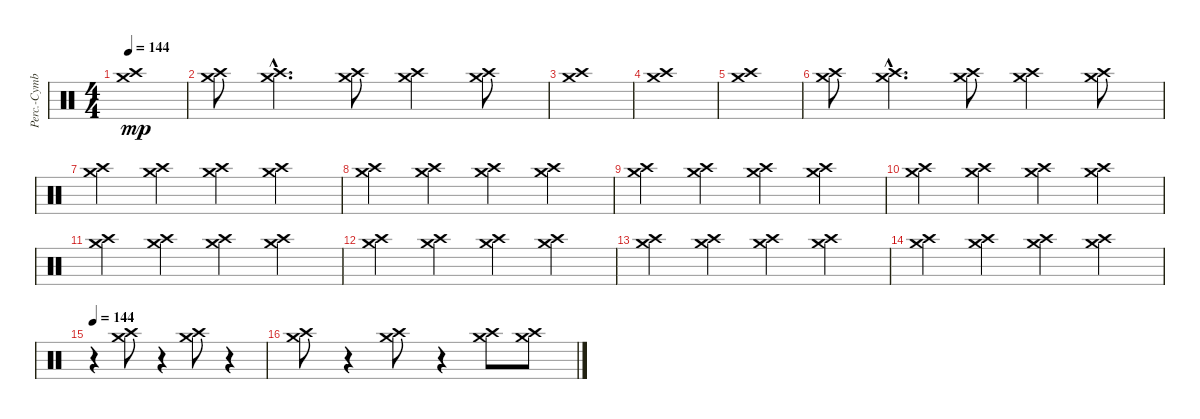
\track ("Perc.-Cymbals" "Perc.-Cymb") {instrument percussion}
\staff {score}
\articulation defaults
\ts (4 4)
\tempo 144
\clef neutral
\ks c
("Crash high (hit)" "Crash medium (hit)").1{dy mp} |
("Crash high (hit)" "Crash medium (hit)").8 ("Crash high (hit)"{hac} "Crash medium (hit)"{hac}).4{d} ("Crash high (hit)" "Crash medium (hit)").8 ("Crash high (hit)" "Crash medium (hit)").4 ("Crash high (hit)" "Crash medium (hit)").8 |
("Crash high (hit)" "Crash medium (hit)").1 |
("Crash high (hit)" "Crash medium (hit)").1 |
("Crash high (hit)" "Crash medium (hit)").1 |
("Crash high (hit)" "Crash medium (hit)").8 ("Crash high (hit)"{hac} "Crash medium (hit)"{hac}).4{d} ("Crash high (hit)" "Crash medium (hit)").8 ("Crash high (hit)" "Crash medium (hit)").4 ("Crash high (hit)" "Crash medium (hit)").8 |
("Crash high (hit)" "Crash medium (hit)").4 ("Crash high (hit)" "Crash medium (hit)").4 ("Crash high (hit)" "Crash medium (hit)").4 ("Crash high (hit)" "Crash medium (hit)").4 |
("Crash high (hit)" "Crash medium (hit)").4 ("Crash high (hit)" "Crash medium (hit)").4 ("Crash high (hit)" "Crash medium (hit)").4 ("Crash high (hit)" "Crash medium (hit)").4 |
("Crash high (hit)" "Crash medium (hit)").4 ("Crash high (hit)" "Crash medium (hit)").4 ("Crash high (hit)" "Crash medium (hit)").4 ("Crash high (hit)" "Crash medium (hit)").4 |
("Crash high (hit)" "Crash medium (hit)").4 ("Crash high (hit)" "Crash medium (hit)").4 ("Crash high (hit)" "Crash medium (hit)").4 ("Crash high (hit)" "Crash medium (hit)").4 |
("Crash high (hit)" "Crash medium (hit)").4 ("Crash high (hit)" "Crash medium (hit)").4 ("Crash high (hit)" "Crash medium (hit)").4 ("Crash high (hit)" "Crash medium (hit)").4 |
("Crash high (hit)" "Crash medium (hit)").4 ("Crash high (hit)" "Crash medium (hit)").4 ("Crash high (hit)" "Crash medium (hit)").4 ("Crash high (hit)" "Crash medium (hit)").4 |
("Crash high (hit)" "Crash medium (hit)").4 ("Crash high (hit)" "Crash medium (hit)").4 ("Crash high (hit)" "Crash medium (hit)").4 ("Crash high (hit)" "Crash medium (hit)").4 |
("Crash high (hit)" "Crash medium (hit)").4 ("Crash high (hit)" "Crash medium (hit)").4 ("Crash high (hit)" "Crash medium (hit)").4 ("Crash high (hit)" "Crash medium (hit)").4 |
\tempo 144
r.4 ("Crash high (hit)" "Crash medium (hit)").8 r.4 ("Crash high (hit)" "Crash medium (hit)").8 r.4 |
("Crash high (hit)" "Crash medium (hit)").8 r.4 ("Crash high (hit)" "Crash medium (hit)").8 r.4 ("Crash high (hit)" "Crash medium (hit)").8 ("Crash high (hit)" "Crash medium (hit)").8
